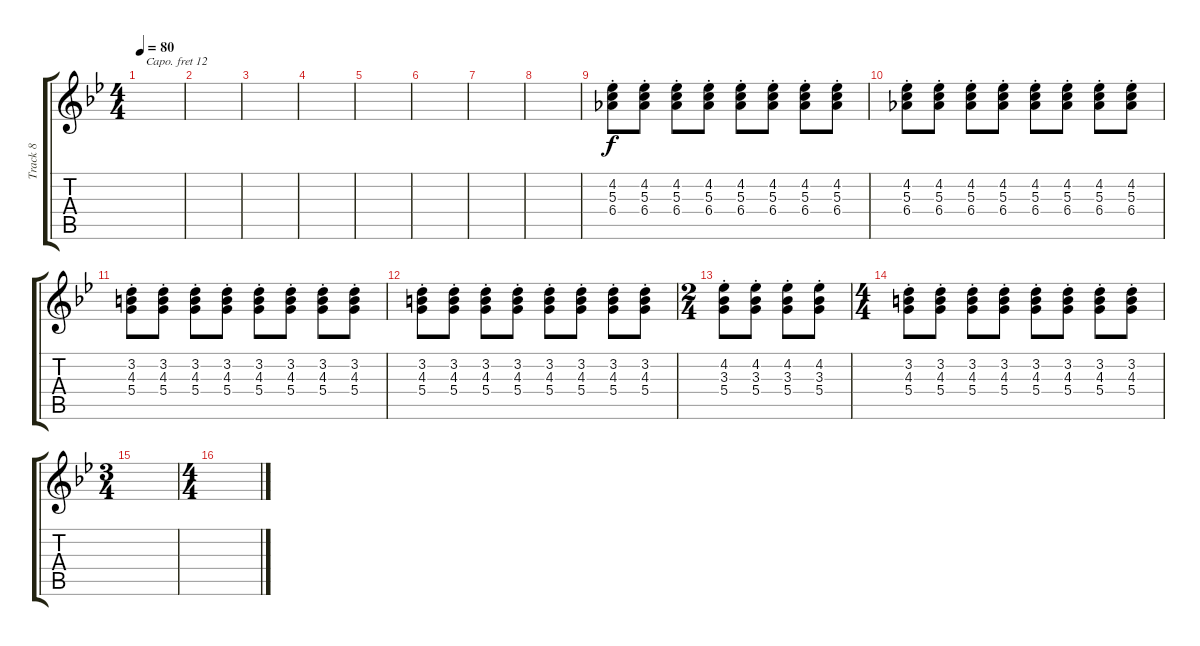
\track ("Track 8" "Track 8") {instrument drawbarorgan}
\staff {score tabs}
\capo 12
\tuning (E4 B3 G3 D3 A2 E2) {hide}
\ts (4 4)
\tempo 80
\clef g2
\ks bb
|
|
|
|
|
|
|
|
(4.2{st} 5.3{st} 6.4{st}).8 (4.2{st} 5.3{st} 6.4{st}).8 (4.2{st} 5.3{st} 6.4{st}).8 (4.2{st} 5.3{st} 6.4{st}).8 (4.2{st} 5.3{st} 6.4{st}).8 (4.2{st} 5.3{st} 6.4{st}).8 (4.2{st} 5.3{st} 6.4{st}).8 (4.2{st} 5.3{st} 6.4{st}).8 |
(4.2{st} 5.3{st} 6.4{st}).8 (4.2{st} 5.3{st} 6.4{st}).8 (4.2{st} 5.3{st} 6.4{st}).8 (4.2{st} 5.3{st} 6.4{st}).8 (4.2{st} 5.3{st} 6.4{st}).8 (4.2{st} 5.3{st} 6.4{st}).8 (4.2{st} 5.3{st} 6.4{st}).8 (4.2{st} 5.3{st} 6.4{st}).8 |
(3.2{st} 4.3{st} 5.4{st}).8 (3.2{st} 4.3{st} 5.4{st}).8 (3.2{st} 4.3{st} 5.4{st}).8 (3.2{st} 4.3{st} 5.4{st}).8 (3.2{st} 4.3{st} 5.4{st}).8 (3.2{st} 4.3{st} 5.4{st}).8 (3.2{st} 4.3{st} 5.4{st}).8 (3.2{st} 4.3{st} 5.4{st}).8 |
(3.2{st} 4.3{st} 5.4{st}).8 (3.2{st} 4.3{st} 5.4{st}).8 (3.2{st} 4.3{st} 5.4{st}).8 (3.2{st} 4.3{st} 5.4{st}).8 (3.2{st} 4.3{st} 5.4{st}).8 (3.2{st} 4.3{st} 5.4{st}).8 (3.2{st} 4.3{st} 5.4{st}).8 (3.2{st} 4.3{st} 5.4{st}).8 |
\ts (2 4)
(4.2{st} 3.3{st} 5.4{st}).8 (4.2{st} 3.3{st} 5.4{st}).8 (4.2{st} 3.3{st} 5.4{st}).8 (4.2{st} 3.3{st} 5.4{st}).8 |
\ts (4 4)
(3.2{st} 4.3{st} 5.4{st}).8 (3.2{st} 4.3{st} 5.4{st}).8 (3.2{st} 4.3{st} 5.4{st}).8 (3.2{st} 4.3{st} 5.4{st}).8 (3.2{st} 4.3{st} 5.4{st}).8 (3.2{st} 4.3{st} 5.4{st}).8 (3.2{st} 4.3{st} 5.4{st}).8 (3.2{st} 4.3{st} 5.4{st}).8 |
\ts (3 4)
|
\ts (4 4)
